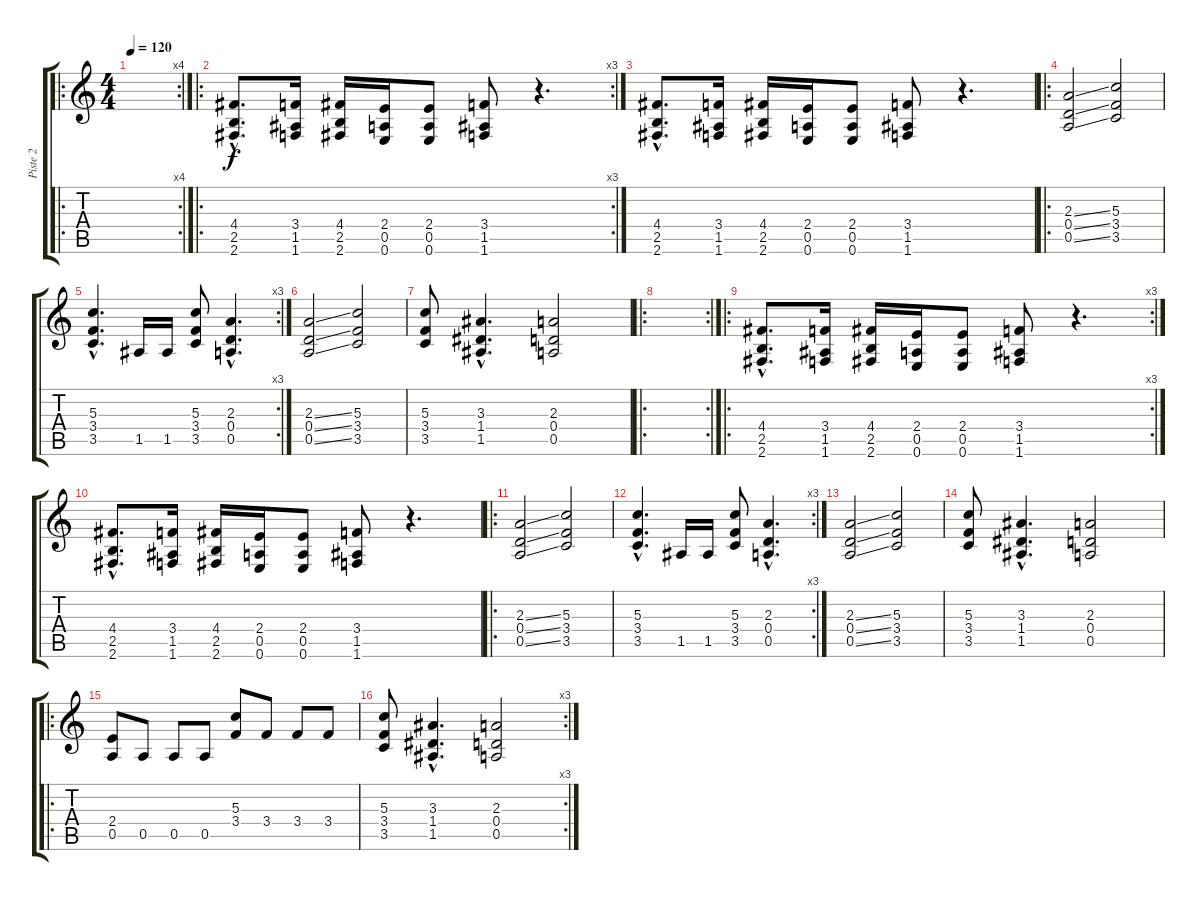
\track ("Piste 2" "Piste 2") {instrument overdrivenguitar}
\staff {score tabs}
\tuning (E4 B3 G3 D3 A2 E2) {hide}
\ro
\rc 4
\ts (4 4)
\tempo 120
\clef g2
\ks c
|
\ro
\rc 3
(4.4{hac} 2.5{hac} 2.6{hac}).8{d} (3.4 1.5 1.6).16 (4.4 2.5 2.6).16 (2.4 0.5 0.6).16 (2.4 0.5 0.6).8 (3.4 1.5 1.6).8 r.4{d} |
(4.4{hac} 2.5{hac} 2.6{hac}).8{d} (3.4 1.5 1.6).16 (4.4 2.5 2.6).16 (2.4 0.5 0.6).16 (2.4 0.5 0.6).8 (3.4 1.5 1.6).8 r.4{d} |
\ro
(2.3{ss} 0.4{ss} 0.5{ss}).2 (5.3 3.4 3.5).2 |
\rc 3
(5.3{hac} 3.4{hac} 3.5{hac}).4{d} 1.5.16 1.5.16 (5.3 3.4 3.5).8 (2.3{hac} 0.4{hac} 0.5{hac}).4{d} |
(2.3{ss} 0.4{ss} 0.5{ss}).2 (5.3 3.4 3.5).2 |
(5.3 3.4 3.5).8 (3.3{hac} 1.4{hac} 1.5{hac}).4{d} (2.3 0.4 0.5).2 |
\ro
\rc 2
|
\ro
\rc 3
(4.4{hac} 2.5{hac} 2.6{hac}).8{d} (3.4 1.5 1.6).16 (4.4 2.5 2.6).16 (2.4 0.5 0.6).16 (2.4 0.5 0.6).8 (3.4 1.5 1.6).8 r.4{d} |
(4.4{hac} 2.5{hac} 2.6{hac}).8{d} (3.4 1.5 1.6).16 (4.4 2.5 2.6).16 (2.4 0.5 0.6).16 (2.4 0.5 0.6).8 (3.4 1.5 1.6).8 r.4{d} |
\ro
(2.3{ss} 0.4{ss} 0.5{ss}).2 (5.3 3.4 3.5).2 |
\rc 3
(5.3{hac} 3.4{hac} 3.5{hac}).4{d} 1.5.16 1.5.16 (5.3 3.4 3.5).8 (2.3{hac} 0.4{hac} 0.5{hac}).4{d} |
(2.3{ss} 0.4{ss} 0.5{ss}).2 (5.3 3.4 3.5).2 |
(5.3 3.4 3.5).8 (3.3{hac} 1.4{hac} 1.5{hac}).4{d} (2.3 0.4 0.5).2 |
\ro
(2.4 0.5).8 0.5.8 0.5.8 0.5.8 (5.3 3.4).8 3.4.8 3.4.8 3.4.8 |
\rc 3
(5.3 3.4 3.5).8 (3.3{hac} 1.4{hac} 1.5{hac}).4{d} (2.3 0.4 0.5).2
